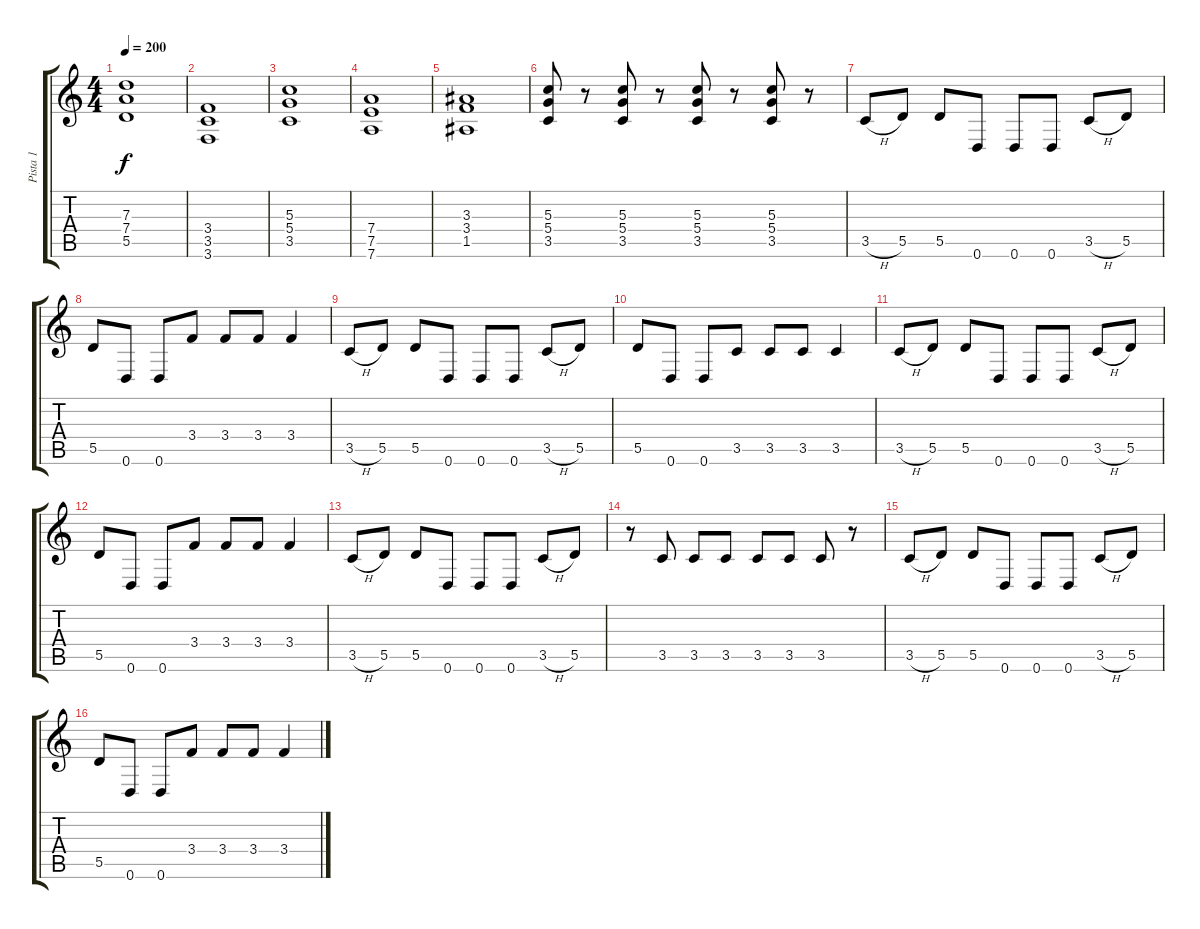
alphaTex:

\track ("Pista 1" "Pista 1") {instrument distortionguitar}
\staff {score tabs}
\tuning (E4 B3 G3 D3 A2 D2) {hide}
\ts (4 4)
\tempo 200
\clef g2
\ks c
(7.3 7.4 5.5).1{dy f} |
(3.4 3.5 3.6).1 |
(5.3 5.4 3.5).1 |
(7.4 7.5 7.6).1 |
(3.3 3.4 1.5).1 |
(5.3 5.4 3.5).8 r.8 (5.3 5.4 3.5).8 r.8 (5.3 5.4 3.5).8 r.8 (5.3 5.4 3.5).8 r.8 |
3.5{h}.8 5.5.8 5.5.8 0.6.8 0.6.8 0.6.8 3.5{h}.8 5.5.8 |
5.5.8 0.6.8 0.6.8 3.4.8 3.4.8 3.4.8 3.4.4 |
3.5{h}.8 5.5.8 5.5.8 0.6.8 0.6.8 0.6.8 3.5{h}.8 5.5.8 |
5.5.8 0.6.8 0.6.8 3.5.8 3.5.8 3.5.8 3.5.4 |
3.5{h}.8 5.5.8 5.5.8 0.6.8 0.6.8 0.6.8 3.5{h}.8 5.5.8 |
5.5.8 0.6.8 0.6.8 3.4.8 3.4.8 3.4.8 3.4.4 |
3.5{h}.8 5.5.8 5.5.8 0.6.8 0.6.8 0.6.8 3.5{h}.8 5.5.8 |
r.8 3.5.8 3.5.8 3.5.8 3.5.8 3.5.8 3.5.8 r.8 |
3.5{h}.8 5.5.8 5.5.8 0.6.8 0.6.8 0.6.8 3.5{h}.8 5.5.8 |
5.5.8 0.6.8 0.6.8 3.4.8 3.4.8 3.4.8 3.4.4
